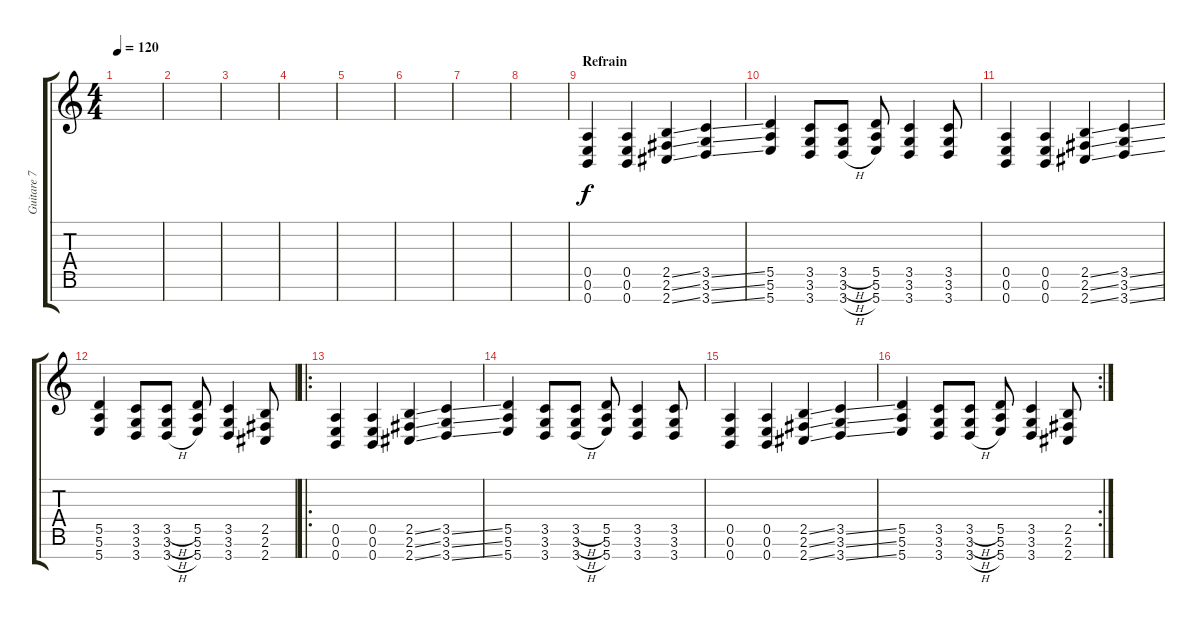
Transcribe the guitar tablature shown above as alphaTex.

\track ("Guitare 7 cordes B2" "Guitare 7 ") {instrument distortionguitar}
\staff {score tabs}
\tuning (E4 B3 G3 D3 A2 E2 B1) {hide}
\ts (4 4)
\tempo 120
\clef g2
\ks c
|
|
|
|
|
|
|
|
\section ("" "Refrain")
(0.5 0.6 0.7).4 (0.5 0.6 0.7).4 (2.5{ss} 2.6{ss} 2.7{ss}).4 (3.5{ss} 3.6{ss} 3.7{ss}).4 |
(5.5 5.6 5.7).4 (3.5 3.6 3.7).8 (3.5{h} 3.6{h} 3.7{h}).8 (5.5 5.6 5.7).8 (3.5 3.6 3.7).4 (3.5 3.6 3.7).8 |
(0.5 0.6 0.7).4 (0.5 0.6 0.7).4 (2.5{ss} 2.6{ss} 2.7{ss}).4 (3.5{ss} 3.6{ss} 3.7{ss}).4 |
(5.5 5.6 5.7).4 (3.5 3.6 3.7).8 (3.5{h} 3.6{h} 3.7{h}).8 (5.5 5.6 5.7).8 (3.5 3.6 3.7).4 (2.5 2.6 2.7).8 |
\ro
(0.5 0.6 0.7).4 (0.5 0.6 0.7).4 (2.5{ss} 2.6{ss} 2.7{ss}).4 (3.5{ss} 3.6{ss} 3.7{ss}).4 |
(5.5 5.6 5.7).4 (3.5 3.6 3.7).8 (3.5{h} 3.6{h} 3.7{h}).8 (5.5 5.6 5.7).8 (3.5 3.6 3.7).4 (3.5 3.6 3.7).8 |
(0.5 0.6 0.7).4 (0.5 0.6 0.7).4 (2.5{ss} 2.6{ss} 2.7{ss}).4 (3.5{ss} 3.6{ss} 3.7{ss}).4 |
\rc 2
(5.5 5.6 5.7).4 (3.5 3.6 3.7).8 (3.5{h} 3.6{h} 3.7{h}).8 (5.5 5.6 5.7).8 (3.5 3.6 3.7).4 (2.5 2.6 2.7).8
